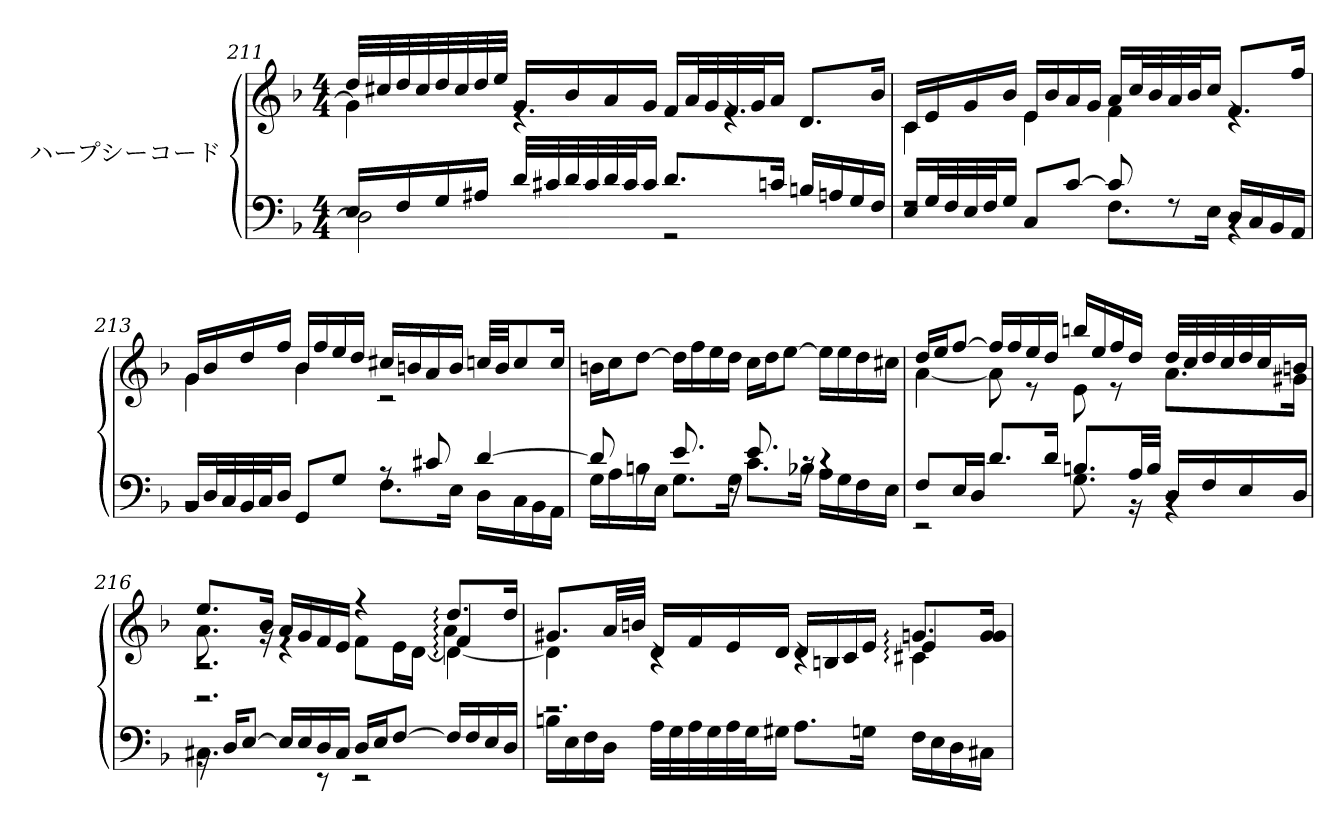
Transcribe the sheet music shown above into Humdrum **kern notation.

**kern	**kern
*part1	*part1
*staff2	*staff1
*I"ハープシーコード	*
!!LO:LB:g=z
*clefF4	*clefG2
*k[b-]	*k[b-]
*M4/4	*M4/4
=211	=211
*^	*^
16E/LL	2D\]	32dd/LLL	4g\]
.	.	32cc#X/	.
16F/	.	32dd/	.
.	.	32cc#/	.
16G/	.	32dd/	.
.	.	32cc#/	.
16A#X/JJ	.	32dd/	.
.	.	32ee/JJJ	.
32d/LLL	.	16g/LL	4.re
32c#X/	.	.	.
32d/	.	16b-/	.
32c#/	.	.	.
32d/	.	16a/	.
32c#/J	.	.	.
16c#/JJ	.	16g/JJ	.
8.d/L	2r	16f/LL	.
.	.	32a/L	.
.	.	32g/	.
.	.	32f/	4.re
.	.	32g/J	.
16cn/Jk	.	16a/JJ	.
16Bn/LL	.	8.d/L	.
16An/	.	.	.
16G/	.	.	.
16F/JJ	.	16b-/Jk	.
!!LO:LB:g=z	!!
=212	=212	=212	=212
16E/LL	2rF	16c/LL	4c\
32G/L	.	16e/	.
32F/	.	.	.
32E/	.	16g/	.
32F/J	.	.	.
16G/JJ	.	16b-/JJ	.
8C/L	.	16e/LL	4e\
.	.	16b-/	.
[8c/J	.	16a/	.
.	.	16g/JJ	.
8c/]	8.F\L	16a/LL	4f\
.	.	32cc/L	.
.	.	32b-/	.
8rF	.	32a/	.
.	.	32b-/J	.
.	16E\Jk	16cc/JJ	.
16D/LL	4rBB	8.f/L	4re
16C/	.	.	.
16BB-/	.	.	.
16AA/JJ	.	16ff/Jk	.
=213	=213	=213	=213
16BB-/LL	2rBB	16g/LL	4g\
32D/L	.	16b-/	.
32C/	.	.	.
32BB-/	.	16dd/	.
32C/J	.	.	.
16D/JJ	.	16ff/JJ	.
8GG/L	.	16b-/LL	4b-\
.	.	16ff/	.
8G/J	.	16ee/	.
.	.	16dd/JJ	.
8rA	8.F\L	16cc#X/LL	2r
.	.	16bn/	.
8c#X/	.	16a/	.
.	16E\Jk	16b/JJ	.
[4d/	16D\LL	32ccn/LLL	.
.	.	32b/JJ	.
.	16C\	8cc/	.
.	16BB-\	.	.
.	16AA\JJ	16cc/Jk	.
*	*	*v	*v
!!LO:PB:g=z
=214	=214	=214
8d/]	16G\LL	16bn\LL
.	16A\	16cc\J
8rA	16Bn\	[8dd\J
.	16E\JJ	.
8.e/	8.G\L	16dd\LL]
.	.	16ff\
.	.	16ee\
16rF	16G\Jk	16dd\JJ
8.e/	8.c\L	16cc\LL
.	.	16dd\J
.	.	[8ee\J
16rc	16B-X\Jk	.
4rc	16A\LL	16ee\LL]
.	16G\	16ee\
.	16F\	16dd\
.	16E\JJ	16cc#X\JJ
=215	=215	=215
*	*	*^
8F/L	2r	16dd/LL	[4a\
.	.	16ee/J	.
16E/L	.	[8ff/J	.
16D/JJ	.	.	.
8.d/L	.	16ff/LL]	8a\]
.	.	16ff/	.
.	.	16ee/	8r
16d/Jk	.	16dd/JJ	.
8.Bn/L	8.G\	16bbn/LL	8e\
.	.	16ee/	.
.	.	16ff/	8r
32A/LL	16r	16dd/JJ	.
32B/JJJ	.	.	.
16D/LL	4rBB	32dd/LLL	8.a\L
.	.	32cc/	.
16F/	.	32dd/	.
.	.	32cc/	.
16E/	.	32dd/	.
.	.	32cc/J	.
16D/JJ	.	16bn/JJ	16g#X\Jk
!!LO:LB:g=z
=216	=216	=216	=216
*	*	*^	*^
16rBB	4.C#X\	8.ee/L	8.a\	2.rBB	2.rA
16D/KL	.	.	.	.	.
[8E/J	.	.	.	.	.
.	.	16b-/Jk	16rg	.	.
16E/LL]	.	16a/LL	4re	.	.
16E/	.	16g/	.	.	.
16D/	8r	16f/	.	.	.
16C#/JJ	.	16e/JJ	.	.	.
16D/LL	2r	4rff	8f\L	.	.
16E/J	.	.	.	.	.
[8F/J	.	.	16e\L	.	.
.	.	.	[16d\JJ	.	.
16F/LL]	.	8.dd:/L	4d:\_	4f:/	4a:\
16F/	.	.	.	.	.
16E/	.	.	.	.	.
16D/JJ	.	16dd/Jk	.	.	.
*v	*v	*	*	*	*
*	*	*	*v	*v
=217	=217	=217	=217
16Bn\LL	8.g#X/L	4d\]	2.rGG
16E\	.	.	.
16F\	.	.	.
16D\JJ	32a/LL	.	.
.	32bn/JJJ	.	.
32A\LLL	16d/LL	4rc	.
32G\	.	.	.
32A\	16f/	.	.
32G\	.	.	.
32A\	16e/	.	.
32G\J	.	.	.
16G#X\JJ	16d/JJ	.	.
8.A\L	16d/LL	4rc	.
.	16Bn/	.	.
.	16c/	.	.
16Gn\Jk	16e/JJ	.	.
16F\LL	8.gn:/L	4c#X:\	4e:/
16E\	.	.	.
16D\	.	.	.
16C#X\JJ	16g/ 16g/Jk	.	.
*	*v	*v	*v
=	=
*-	*-
